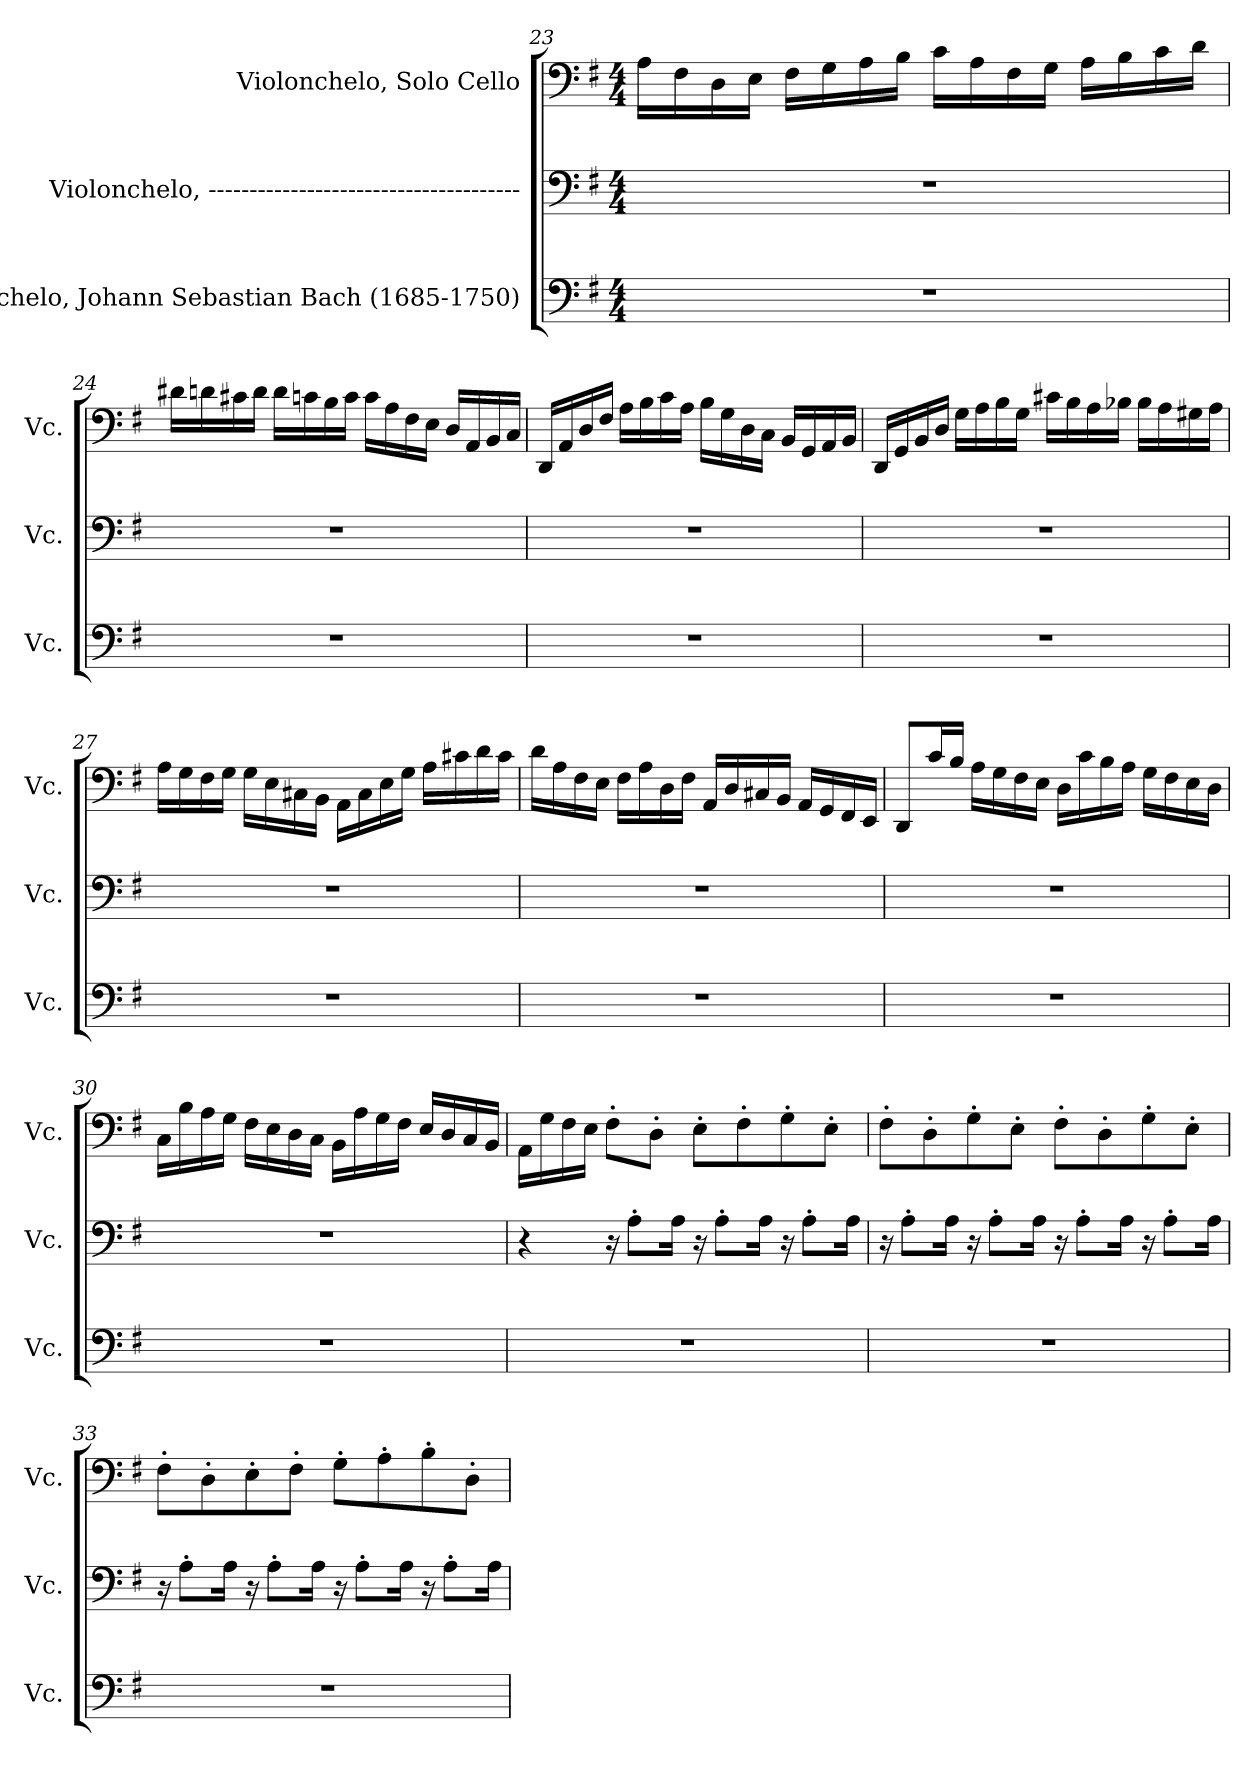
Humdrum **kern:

**kern	**kern	**kern
*part3	*part2	*part1
*staff3	*staff2	*staff1
*I"Violonchelo, Johann Sebastian Bach  (1685-1750)	*I"Violonchelo, --------------------------------------	*I"Violonchelo, Solo Cello
*I'Vc.	*I'Vc.	*I'Vc.
*clefF4	*clefF4	*clefF4
*k[f#]	*k[f#]	*k[f#]
*M4/4	*M4/4	*M4/4
=23	=23	=23
1r	1r	16A\LL
.	.	16F#\
.	.	16D\
.	.	16E\JJ
.	.	16F#\LL
.	.	16G\
.	.	16A\
.	.	16B\JJ
.	.	16c\LL
.	.	16A\
.	.	16F#\
.	.	16G\JJ
.	.	16A\LL
.	.	16B\
.	.	16c\
.	.	16d\JJ
!!LO:PB:g=z
=24	=24	=24
1r	1r	16d#X\LL
.	.	16dn\
.	.	16c#X\
.	.	16d\JJ
.	.	16d\LL
.	.	16cn\
.	.	16B\
.	.	16c\JJ
.	.	16c\LL
.	.	16A\
.	.	16F#\
.	.	16E\JJ
.	.	16D/LL
.	.	16AA/
.	.	16BB/
.	.	16C/JJ
=25	=25	=25
1r	1r	16DD/LL
.	.	16AA/
.	.	16D/
.	.	16F#/JJ
.	.	16A\LL
.	.	16B\
.	.	16c\
.	.	16A\JJ
.	.	16B\LL
.	.	16G\
.	.	16D\
.	.	16C\JJ
.	.	16BB/LL
.	.	16GG/
.	.	16AA/
.	.	16BB/JJ
!!LO:LB:g=z
=26	=26	=26
1r	1r	16DD/LL
.	.	16GG/
.	.	16BB/
.	.	16D/JJ
.	.	16G\LL
.	.	16A\
.	.	16B\
.	.	16G\JJ
.	.	16c#X\LL
.	.	16B\
.	.	16A\
.	.	16B-X\JJ
.	.	16B-\LL
.	.	16A\
.	.	16G#X\
.	.	16A\JJ
=27	=27	=27
1r	1r	16A\LL
.	.	16G\
.	.	16F#\
.	.	16G\JJ
.	.	16G\LL
.	.	16E\
.	.	16C#X\
.	.	16BB\JJ
.	.	16AA\LL
.	.	16C#\
.	.	16E\
.	.	16G\JJ
.	.	16A\LL
.	.	16c#X\
.	.	16d\
.	.	16c#\JJ
!!LO:LB:g=z
=28	=28	=28
1r	1r	16d\LL
.	.	16A\
.	.	16F#\
.	.	16E\JJ
.	.	16F#\LL
.	.	16A\
.	.	16D\
.	.	16F#\JJ
.	.	16AA/LL
.	.	16D/
.	.	16C#X/
.	.	16BB/JJ
.	.	16AA/LL
.	.	16GG/
.	.	16FF#/
.	.	16EE/JJ
=29	=29	=29
1r	1r	8DD/L
.	.	16c/L
.	.	16B/JJ
.	.	16A\LL
.	.	16G\
.	.	16F#\
.	.	16E\JJ
.	.	16D\LL
.	.	16c\
.	.	16B\
.	.	16A\JJ
.	.	16G\LL
.	.	16F#\
.	.	16E\
.	.	16D\JJ
!!LO:LB:g=z
=30	=30	=30
1r	1r	16C\LL
.	.	16B\
.	.	16A\
.	.	16G\JJ
.	.	16F#\LL
.	.	16E\
.	.	16D\
.	.	16C\JJ
.	.	16BB\LL
.	.	16A\
.	.	16G\
.	.	16F#\JJ
.	.	16E/LL
.	.	16D/
.	.	16C/
.	.	16BB/JJ
=31	=31	=31
1r	4r	16AA\LL
.	.	16G\
.	.	16F#\
.	.	16E\JJ
.	16r	8F#'\L
.	8A'\L	.
.	.	8D'\J
.	16A\Jk	.
.	16r	8E'\L
.	8A'\L	.
.	.	8F#'\
.	16A\Jk	.
.	16r	8G'\
.	8A'\L	.
.	.	8E'\J
.	16A\Jk	.
=32	=32	=32
1r	16r	8F#'\L
.	8A'\L	.
.	.	8D'\
.	16A\Jk	.
.	16r	8G'\
.	8A'\L	.
.	.	8E'\J
.	16A\Jk	.
.	16r	8F#'\L
.	8A'\L	.
.	.	8D'\
.	16A\Jk	.
.	16r	8G'\
.	8A'\L	.
.	.	8E'\J
.	16A\Jk	.
!!LO:PB:g=z
=33	=33	=33
1r	16r	8F#'\L
.	8A'\L	.
.	.	8D'\
.	16A\Jk	.
.	16r	8E'\
.	8A'\L	.
.	.	8F#'\J
.	16A\Jk	.
.	16r	8G'\L
.	8A'\L	.
.	.	8A'\
.	16A\Jk	.
.	16r	8B'\
.	8A'\L	.
.	.	8D'\J
.	16A\Jk	.
=	=	=
*-	*-	*-
